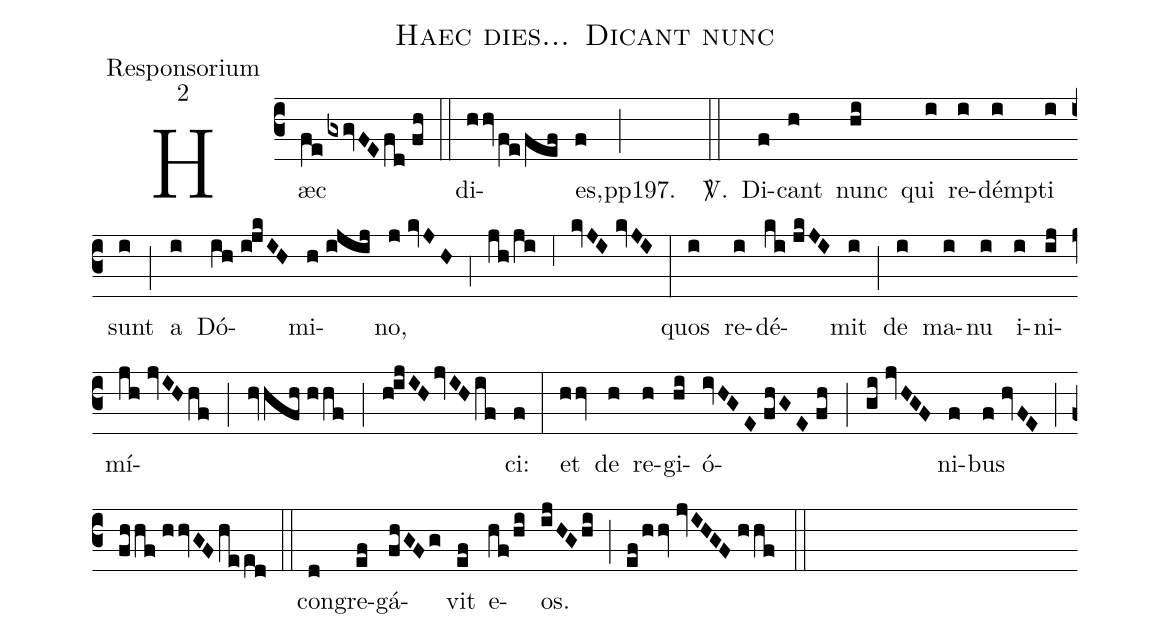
name:Haec dies... Dicant nunc;
office-part:Responsorium;
mode:2;
%%
(c3) Hæc(fe/gxgvFE/fd//fh) (::) di(hhvfe/fef)es,(f) (;) pp197.() <sp>V/</sp>.(::) Di(f)cant(h) nunc(hi) qui(i) re(i)démp(i)ti(i) sunt(i) (;) a(i) Dó(ih//i!jkIH)mi(h//ijij)no,(j//kvJH) (;4) (jh/ji) (;6) (kvJI//kvJI) (:) quos(i) re(i)dé(ki//jkJI)mit(i) (;) de(i) ma(i)nu(i) i(i)ni(ij)mí(jh//jvIH/hf;hvhfh//hhf;h!ijIHjvIH/if)ci:(f) (:) et(hhv) de(h) re(h)gi(hi)ó(ivHGE//fhGE//fh;gi//jvHGF)ni(f)bus(f//hvFE) (;) (fhhf//hhvGF/heed) (::) con(d)gre(ef)gá(fhGFg)vit(ef) e(hf/hi)os.(ijHGhi) (;) (ef/hhv//jvIHGF//hhf) (::)
